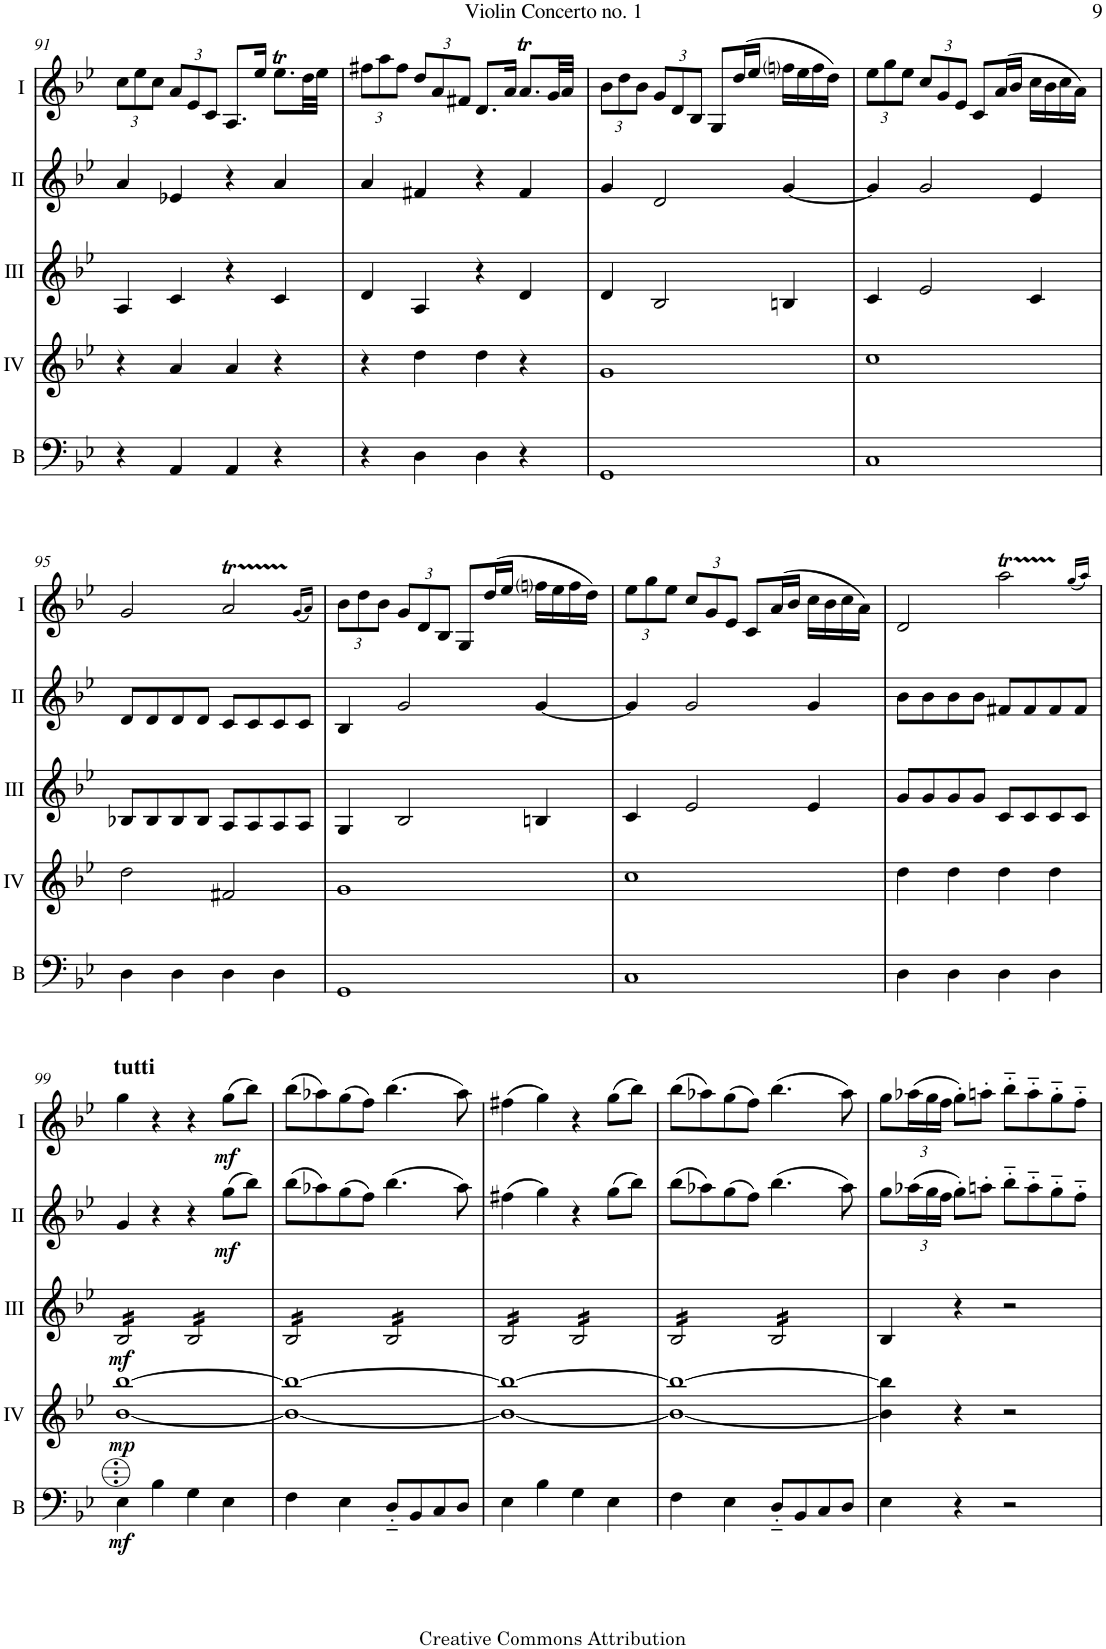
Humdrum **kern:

**kern	**dynam	**kern	**dynam	**kern	**dynam	**kern	**dynam	**kern	**dynam
*part5	*part5	*part4	*part4	*part3	*part3	*part2	*part2	*part1	*part1
*staff5	*staff5	*staff4	*staff4	*staff3	*staff3	*staff2	*staff2	*staff1	*staff1
*I"Bass	*	*I"Acc. 4	*	*I"Acc. 3	*	*I"Acc. 2	*	*I"Acc. 1	*
*I'B	*	*	*	*	*	*	*	*	*
!!LO:PB:g=z
*clefF4	*	*clefG2	*	*clefG2	*	*clefG2	*	*clefG2	*
*Trd7c12	*	*Trd7c12	*	*	*	*	*	*	*
*k[b-e-]	*	*k[b-e-]	*	*k[b-e-]	*	*k[b-e-]	*	*k[b-e-]	*
*M4/4	*	*M4/4	*	*M4/4	*	*M4/4	*	*M4/4	*
*met(c)	*	*met(c)	*	*met(c)	*	*met(c)	*	*met(c)	*
*	*	*	*	*	*	*	*	*Xbrackettup	*
=91	=91	=91	=91	=91	=91	=91	=91	=91	=91
4r	.	4r	.	4A/	.	4a/	.	12cc\L	.
.	.	.	.	.	.	.	.	12ee-\	.
.	.	.	.	.	.	.	.	12cc\J	.
4AA/	.	4a/	.	4c/	.	4e-X/	.	12a/L	.
.	.	.	.	.	.	.	.	12e-/	.
.	.	.	.	.	.	.	.	12c/J	.
4AA/	.	4a/	.	4r	.	4r	.	8.A/L	.
.	.	.	.	.	.	.	.	16ee-/Jk	.
4r	.	4r	.	4c/	.	4a/	.	8.ee-T\L	.
.	.	.	.	.	.	.	.	32dd\LL	.
.	.	.	.	.	.	.	.	32ee-\JJJ	.
=92	=92	=92	=92	=92	=92	=92	=92	=92	=92
4r	.	4r	.	4d/	.	4a/	.	12ff#X\L	.
.	.	.	.	.	.	.	.	12aa\	.
.	.	.	.	.	.	.	.	12ff#\J	.
4D\	.	4dd\	.	4A/	.	4f#X/	.	12dd/L	.
.	.	.	.	.	.	.	.	12a/	.
.	.	.	.	.	.	.	.	12f#X/J	.
4D\	.	4dd\	.	4r	.	4r	.	8.d/L	.
.	.	.	.	.	.	.	.	16a/Jk	.
4r	.	4r	.	4d/	.	4f#/	.	8.at/L	.
.	.	.	.	.	.	.	.	32g/LL	.
.	.	.	.	.	.	.	.	32a/JJJ	.
=93	=93	=93	=93	=93	=93	=93	=93	=93	=93
1GG	.	1g	.	4d/	.	4g/	.	12b-\L	.
.	.	.	.	.	.	.	.	12dd\	.
.	.	.	.	.	.	.	.	12b-\J	.
.	.	.	.	2B-/	.	2d/	.	12g/L	.
.	.	.	.	.	.	.	.	12d/	.
.	.	.	.	.	.	.	.	12B-/J	.
.	.	.	.	.	.	.	.	8G/L	.
.	.	.	.	.	.	.	.	(16dd/L	.
.	.	.	.	.	.	.	.	16ee-/JJ	.
.	.	.	.	4Bn/	.	[4g/	.	16ffni\LL	.
.	.	.	.	.	.	.	.	16ee-\	.
.	.	.	.	.	.	.	.	16ff\	.
.	.	.	.	.	.	.	.	16dd\JJ)	.
=94	=94	=94	=94	=94	=94	=94	=94	=94	=94
1C	.	1cc	.	4c/	.	4g/]	.	12ee-\L	.
.	.	.	.	.	.	.	.	12gg\	.
.	.	.	.	.	.	.	.	12ee-\J	.
.	.	.	.	2e-/	.	2g/	.	12cc/L	.
.	.	.	.	.	.	.	.	12g/	.
.	.	.	.	.	.	.	.	12e-/J	.
.	.	.	.	.	.	.	.	8c/L	.
.	.	.	.	.	.	.	.	(16a/L	.
.	.	.	.	.	.	.	.	16b-/JJ	.
.	.	.	.	4c/	.	4e-/	.	16cc\LL	.
.	.	.	.	.	.	.	.	16b-\	.
.	.	.	.	.	.	.	.	16cc\	.
.	.	.	.	.	.	.	.	16a\JJ)	.
!!LO:LB:g=z
=95	=95	=95	=95	=95	=95	=95	=95	=95	=95
4D\	.	2dd\	.	8B-X/L	.	8d/L	.	2g/	.
.	.	.	.	8B-/	.	8d/	.	.	.
4D\	.	.	.	8B-/	.	8d/	.	.	.
.	.	.	.	8B-/J	.	8d/J	.	.	.
4D\	.	2f#X/	.	8A/L	.	8c/L	.	2at/	.
.	.	.	.	8A/	.	8c/	.	.	.
4D\	.	.	.	8A/	.	8c/	.	.	.
.	.	.	.	8A/J	.	8c/J	.	.	.
.	.	.	.	.	.	.	.	(16qg/LL	.
.	.	.	.	.	.	.	.	16qa/JJ)	.
=96	=96	=96	=96	=96	=96	=96	=96	=96	=96
1GG	.	1g	.	4G/	.	4B-/	.	12b-\L	.
.	.	.	.	.	.	.	.	12dd\	.
.	.	.	.	.	.	.	.	12b-\J	.
.	.	.	.	2B-/	.	2g/	.	12g/L	.
.	.	.	.	.	.	.	.	12d/	.
.	.	.	.	.	.	.	.	12B-/J	.
.	.	.	.	.	.	.	.	8G/L	.
.	.	.	.	.	.	.	.	(16dd/L	.
.	.	.	.	.	.	.	.	16ee-/JJ	.
.	.	.	.	4Bn/	.	[4g/	.	16ffni\LL	.
.	.	.	.	.	.	.	.	16ee-\	.
.	.	.	.	.	.	.	.	16ff\	.
.	.	.	.	.	.	.	.	16dd\JJ)	.
=97	=97	=97	=97	=97	=97	=97	=97	=97	=97
1C	.	1cc	.	4c/	.	4g/]	.	12ee-\L	.
.	.	.	.	.	.	.	.	12gg\	.
.	.	.	.	.	.	.	.	12ee-\J	.
.	.	.	.	2e-/	.	2g/	.	12cc/L	.
.	.	.	.	.	.	.	.	12g/	.
.	.	.	.	.	.	.	.	12e-/J	.
.	.	.	.	.	.	.	.	8c/L	.
.	.	.	.	.	.	.	.	(16a/L	.
.	.	.	.	.	.	.	.	16b-/JJ	.
.	.	.	.	4e-/	.	4g/	.	16cc\LL	.
.	.	.	.	.	.	.	.	16b-\	.
.	.	.	.	.	.	.	.	16cc\	.
.	.	.	.	.	.	.	.	16a\JJ)	.
=98	=98	=98	=98	=98	=98	=98	=98	=98	=98
4D\	.	4dd\	.	8g/L	.	8b-\L	.	2d/	.
.	.	.	.	8g/	.	8b-\	.	.	.
4D\	.	4dd\	.	8g/	.	8b-\	.	.	.
.	.	.	.	8g/J	.	8b-\J	.	.	.
4D\	.	4dd\	.	8c/L	.	8f#X/L	.	2aat\	.
.	.	.	.	8c/	.	8f#/	.	.	.
4D\	.	4dd\	.	8c/	.	8f#/	.	.	.
.	.	.	.	8c/J	.	8f#/J	.	.	.
.	.	.	.	.	.	.	.	(16qgg/LL	.
.	.	.	.	.	.	.	.	16qaa/JJ)	.
!!LO:LB:g=z
=99	=99	=99	=99	=99	=99	=99	=99	=99	=99
!	!	!	!	!	!	!	!	!LO:TX:a:B:t=tutti	!
!	!LO:DY:b	!	!LO:DY:b	!	!LO:DY:b	!	!	!	!
*	*	*	*	*tremolo	*	*	*	*	*
4E-\	mf	[1b- [1bb-	mp	16B-/LL	mf	4g/	.	4gg\	.
.	.	.	.	16B-/	.	.	.	.	.
.	.	.	.	16B-/	.	.	.	.	.
.	.	.	.	16B-/	.	.	.	.	.
4B-\	.	.	.	16B-/	.	4r	.	4r	.
.	.	.	.	16B-/	.	.	.	.	.
.	.	.	.	16B-/	.	.	.	.	.
.	.	.	.	16B-/JJ	.	.	.	.	.
4G\	.	.	.	16B-/LL	.	4r	.	4r	.
.	.	.	.	16B-/	.	.	.	.	.
.	.	.	.	16B-/	.	.	.	.	.
.	.	.	.	16B-/	.	.	.	.	.
!	!	!	!	!	!	!	!LO:DY:b	!	!LO:DY:b
4E-\	.	.	.	16B-/	.	(8gg\L	mf	(8gg\L	mf
.	.	.	.	16B-/	.	.	.	.	.
.	.	.	.	16B-/	.	8bb-\J)	.	8bb-\J)	.
.	.	.	.	16B-/JJ	.	.	.	.	.
=100	=100	=100	=100	=100	=100	=100	=100	=100	=100
4F\	.	1b-_ 1bb-_	.	16B-/LL	.	(8bb-\L	.	(8bb-\L	.
.	.	.	.	16B-/	.	.	.	.	.
.	.	.	.	16B-/	.	8aa-X\)	.	8aa-X\)	.
.	.	.	.	16B-/	.	.	.	.	.
4E-\	.	.	.	16B-/	.	(8gg\	.	(8gg\	.
.	.	.	.	16B-/	.	.	.	.	.
.	.	.	.	16B-/	.	8ff\J)	.	8ff\J)	.
.	.	.	.	16B-/JJ	.	.	.	.	.
8D'~/L	.	.	.	16B-/LL	.	(4.bb-\	.	(4.bb-\	.
.	.	.	.	16B-/	.	.	.	.	.
8BB-/	.	.	.	16B-/	.	.	.	.	.
.	.	.	.	16B-/	.	.	.	.	.
8C/	.	.	.	16B-/	.	.	.	.	.
.	.	.	.	16B-/	.	.	.	.	.
8D/J	.	.	.	16B-/	.	8aa-\)	.	8aa-\)	.
.	.	.	.	16B-/JJ	.	.	.	.	.
=101	=101	=101	=101	=101	=101	=101	=101	=101	=101
4E-\	.	1b-_ 1bb-_	.	16B-/LL	.	(4ff#X\	.	(4ff#X\	.
.	.	.	.	16B-/	.	.	.	.	.
.	.	.	.	16B-/	.	.	.	.	.
.	.	.	.	16B-/	.	.	.	.	.
4B-\	.	.	.	16B-/	.	4gg\)	.	4gg\)	.
.	.	.	.	16B-/	.	.	.	.	.
.	.	.	.	16B-/	.	.	.	.	.
.	.	.	.	16B-/JJ	.	.	.	.	.
4G\	.	.	.	16B-/LL	.	4r	.	4r	.
.	.	.	.	16B-/	.	.	.	.	.
.	.	.	.	16B-/	.	.	.	.	.
.	.	.	.	16B-/	.	.	.	.	.
4E-\	.	.	.	16B-/	.	(8gg\L	.	(8gg\L	.
.	.	.	.	16B-/	.	.	.	.	.
.	.	.	.	16B-/	.	8bb-\J)	.	8bb-\J)	.
.	.	.	.	16B-/JJ	.	.	.	.	.
=102	=102	=102	=102	=102	=102	=102	=102	=102	=102
4F\	.	1b-_ 1bb-_	.	16B-/LL	.	(8bb-\L	.	(8bb-\L	.
.	.	.	.	16B-/	.	.	.	.	.
.	.	.	.	16B-/	.	8aa-X\)	.	8aa-X\)	.
.	.	.	.	16B-/	.	.	.	.	.
4E-\	.	.	.	16B-/	.	(8gg\	.	(8gg\	.
.	.	.	.	16B-/	.	.	.	.	.
.	.	.	.	16B-/	.	8ff\J)	.	8ff\J)	.
.	.	.	.	16B-/JJ	.	.	.	.	.
8D'~/L	.	.	.	16B-/LL	.	(4.bb-\	.	(4.bb-\	.
.	.	.	.	16B-/	.	.	.	.	.
8BB-/	.	.	.	16B-/	.	.	.	.	.
.	.	.	.	16B-/	.	.	.	.	.
8C/	.	.	.	16B-/	.	.	.	.	.
.	.	.	.	16B-/	.	.	.	.	.
8D/J	.	.	.	16B-/	.	8aa-\)	.	8aa-\)	.
.	.	.	.	16B-/JJ	.	.	.	.	.
*	*	*	*	*Xtremolo	*	*	*	*	*
=103	=103	=103	=103	=103	=103	=103	=103	=103	=103
4E-\	.	4b-\] 4bb-\]	.	4B-/	.	8gg\L	.	8gg\L	.
*	*	*	*	*	*	*Xbrackettup	*	*	*
.	.	.	.	.	.	(24aa-X\L	.	(24aa-X\L	.
.	.	.	.	.	.	24gg\	.	24gg\	.
.	.	.	.	.	.	24ff\JJ	.	24ff\JJ	.
4r	.	4r	.	4r	.	8gg'\L)	.	8gg'\L)	.
.	.	.	.	.	.	8aan'\J	.	8aan'\J	.
2r	.	2r	.	2r	.	8bb-'~\L	.	8bb-'~\L	.
.	.	.	.	.	.	8aa'~\	.	8aa'~\	.
.	.	.	.	.	.	8gg'~\	.	8gg'~\	.
.	.	.	.	.	.	8ff'~\J	.	8ff'~\J	.
=	=	=	=	=	=	=	=	=	=
*-	*-	*-	*-	*-	*-	*-	*-	*-	*-
